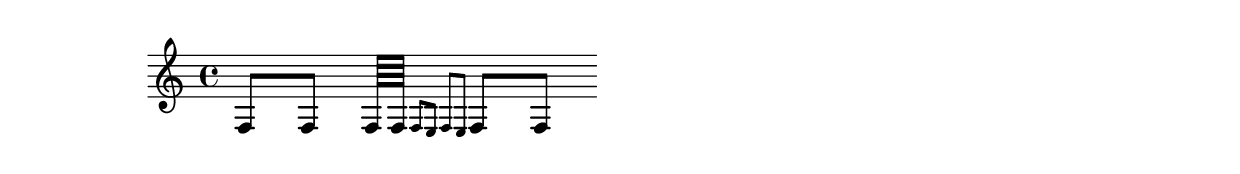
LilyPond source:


\version "2.3.4"
\header{

texidoc=" Beams on ledgered notes should always reach the middle staff
line.  The second beam counting from the note head side, should never
be lower than the second staff line.  This does not hold for grace
note beams.  Override with @code{no-stem-extend}.  "

}


\score { 
  \context Voice \relative c {
     f8[ f]   f64[ f] 
     \grace { 
       f8[ e8] 
      \override Stem  #'no-stem-extend = ##f
       f8[ e8] 
      \revert Stem #'no-stem-extend
    }
	 f8[ f]
	
  }
  \paper {
    raggedright = ##t
  }  
  \midi { }
}
